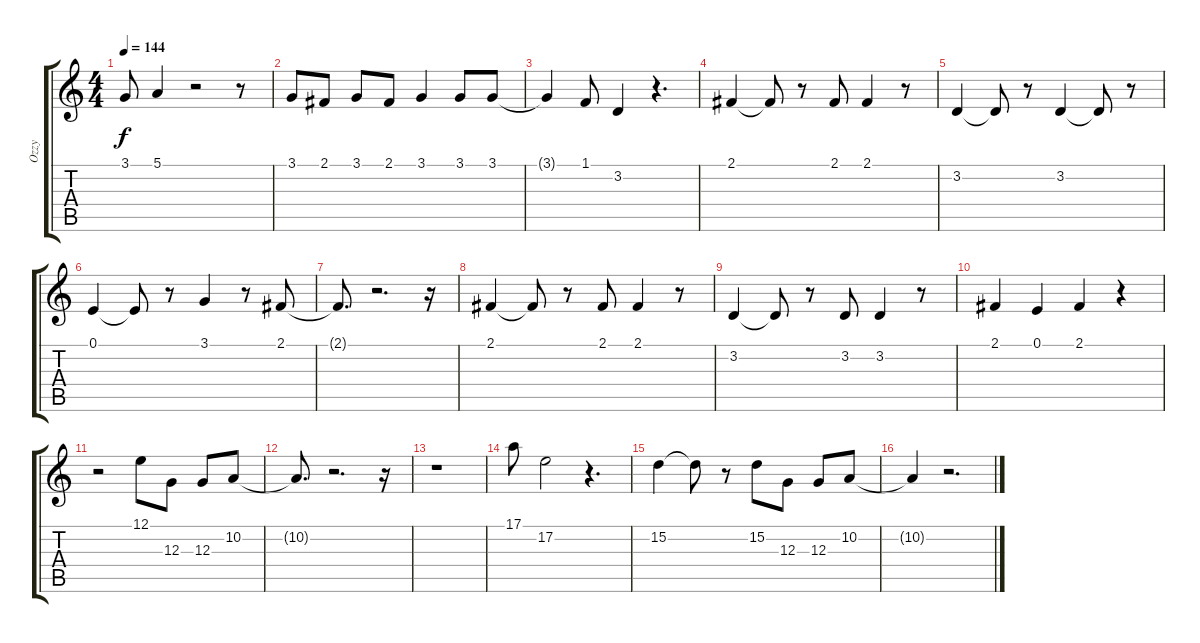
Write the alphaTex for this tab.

\track ("Ozzy" "Ozzy") {instrument voiceoohs}
\staff {score tabs}
\tuning (E4 B3 G3 D3 A2 E2) {hide}
\ts (4 4)
\tempo 144
\clef g2
\ks c
3.1{t}.8{dy f} 5.1.4 r.2 r.8 |
3.1.8 2.1.8 3.1.8 2.1.8 3.1.4 3.1.8 3.1.8 |
3.1{t}.4 1.1.8 3.2.4 r.4{d} |
2.1.4 2.1{t}.8 r.8 2.1.8 2.1.4 r.8 |
3.2.4 3.2{t}.8 r.8 3.2.4 3.2{t}.8 r.8 |
0.1.4 0.1{t}.8 r.8 3.1.4 r.8 2.1.8 |
2.1{t}.8{d} r.2{d} r.16 |
2.1.4 2.1{t}.8 r.8 2.1.8 2.1.4 r.8 |
3.2.4 3.2{t}.8 r.8 3.2.8 3.2.4 r.8 |
2.1.4 0.1.4 2.1.4 r.4 |
r.2 12.1.8 12.3.8 12.3.8 10.2.8 |
10.2{t}.8{d} r.2{d} r.16 |
r.1 |
17.1.8 17.2.2 r.4{d} |
15.2.4 15.2{t}.8 r.8 15.2.8 12.3.8 12.3.8 10.2.8 |
10.2{t}.4 r.2{d}
